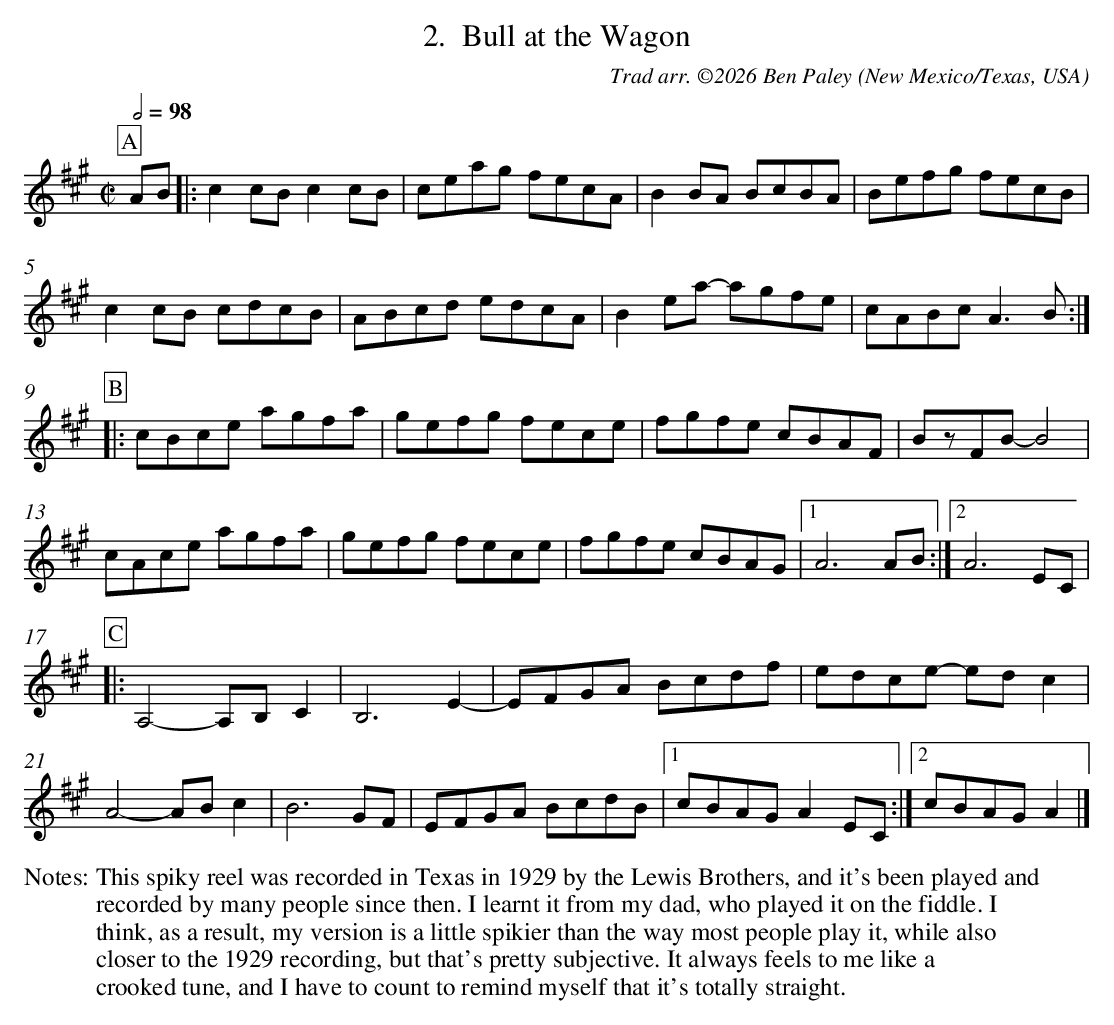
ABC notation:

X:1
T:Bull at the Wagon
L:1/8
M:C|
C:Trad arr. ©2026 Ben Paley
O:New Mexico/Texas, USA
Q:1/2=98
K:A Major
P:A
AB |: c2 cB c2 cB | ceag fecA | B2 BA BcBA | Befg fecB |
c2 cB cdcB | ABcd edcA | B2 ea- agfe | cABc A3B :|
P:B
|: cBce agfa | gefg fece | fgfe cBAF | BzFB- B4 |
cAce agfa | gefg fece | fgfe cBAG |1 A6 AB :|2 A6 EC |
P:C
|: A,4- -A,B,C2 | B,6 E2- | -EFGA Bcdf | edce- -edc2 |
A4- -ABc2 | B6 GF | EFGA BcdB |1 cBAG A2EC :|2 cBAG A2 |]
